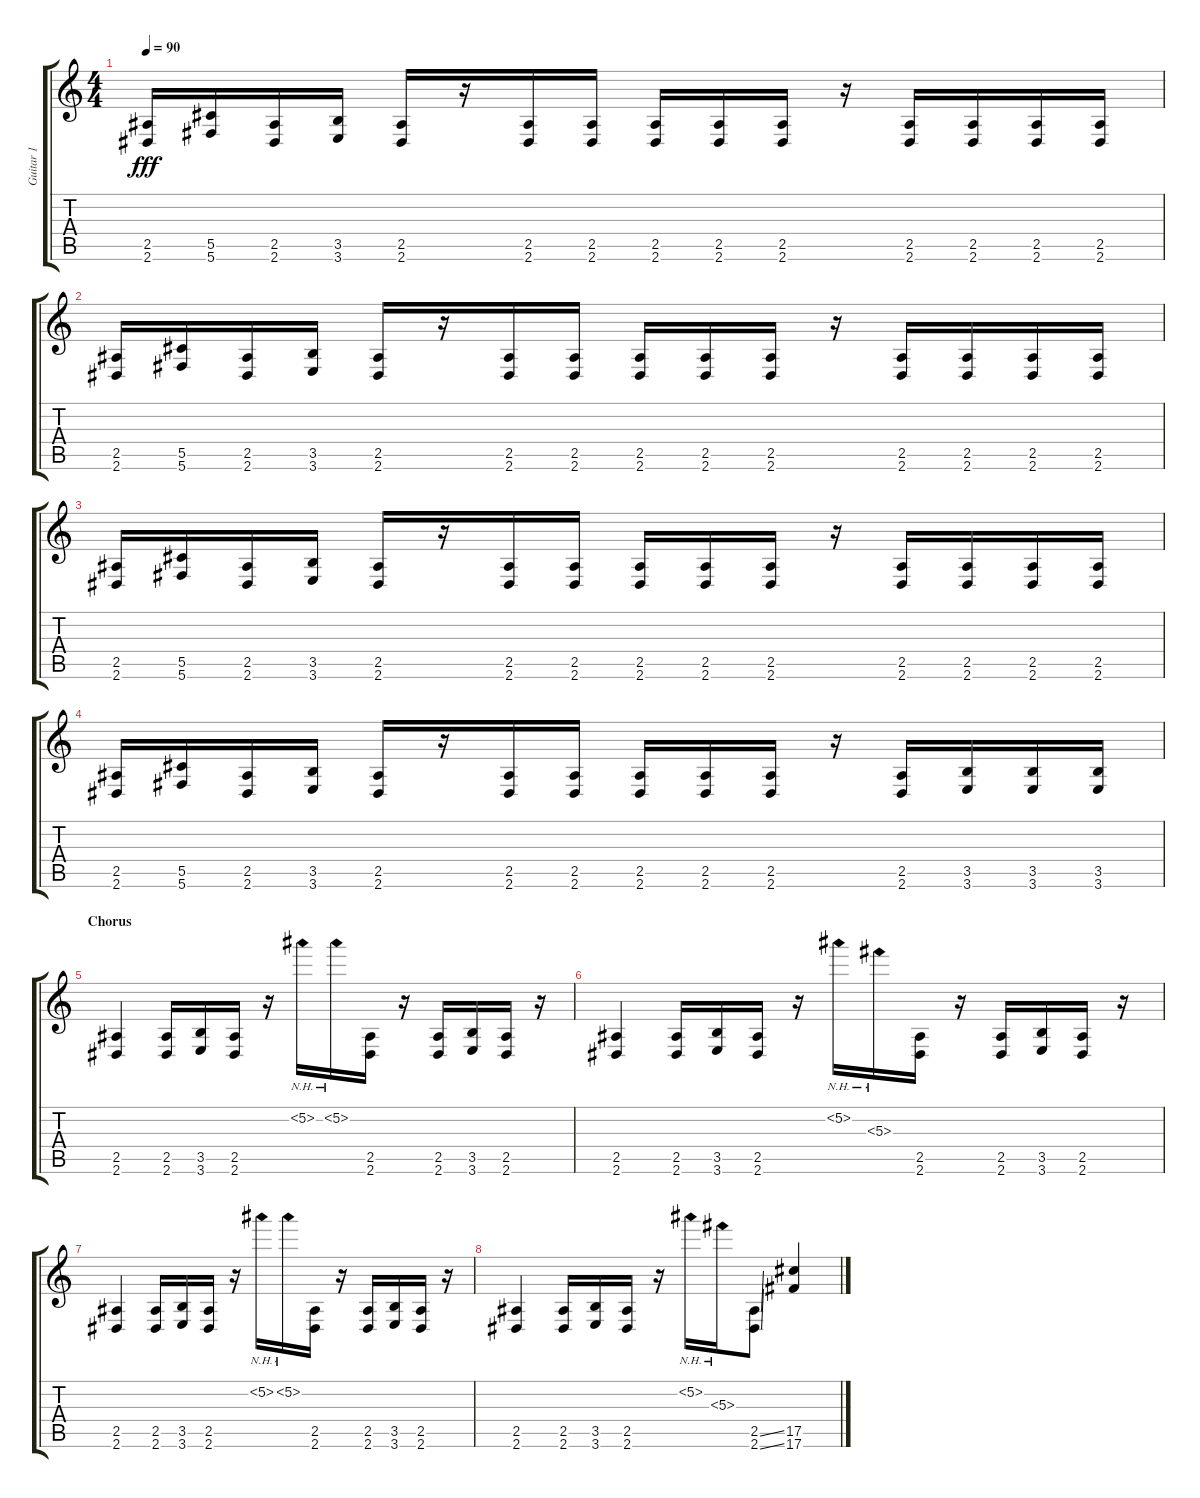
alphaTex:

\track ("Guitar 1" "Guitar 1") {instrument distortionguitar}
\staff {score tabs}
\tuning (Eb4 Bb3 Gb3 Db3 Ab2 Db2) {hide}
\ts (4 4)
\tempo 90
\clef g2
\ks c
(2.5 2.6).16{dy fff} (5.5 5.6).16 (2.5 2.6).16 (3.5 3.6).16 (2.5 2.6).16 r.16 (2.5 2.6).16 (2.5 2.6).16 (2.5 2.6).16 (2.5 2.6).16 (2.5 2.6).16 r.16 (2.5 2.6).16 (2.5 2.6).16 (2.5 2.6).16 (2.5 2.6).16 |
(2.5 2.6).16 (5.5 5.6).16 (2.5 2.6).16 (3.5 3.6).16 (2.5 2.6).16 r.16 (2.5 2.6).16 (2.5 2.6).16 (2.5 2.6).16 (2.5 2.6).16 (2.5 2.6).16 r.16 (2.5 2.6).16 (2.5 2.6).16 (2.5 2.6).16 (2.5 2.6).16 |
(2.5 2.6).16 (5.5 5.6).16 (2.5 2.6).16 (3.5 3.6).16 (2.5 2.6).16 r.16 (2.5 2.6).16 (2.5 2.6).16 (2.5 2.6).16 (2.5 2.6).16 (2.5 2.6).16 r.16 (2.5 2.6).16 (2.5 2.6).16 (2.5 2.6).16 (2.5 2.6).16 |
(2.5 2.6).16 (5.5 5.6).16 (2.5 2.6).16 (3.5 3.6).16 (2.5 2.6).16 r.16 (2.5 2.6).16 (2.5 2.6).16 (2.5 2.6).16 (2.5 2.6).16 (2.5 2.6).16 r.16 (2.5 2.6).16 (3.5 3.6).16 (3.5 3.6).16 (3.5 3.6).16 |
\section ("" "Chorus")
(2.5 2.6).4 (2.5 2.6).16 (3.5 3.6).16 (2.5 2.6).16 r.16 5.2{nh}.16 5.2{nh}.16 (2.5 2.6).16 r.16 (2.5 2.6).16 (3.5 3.6).16 (2.5 2.6).16 r.16 |
(2.5 2.6).4 (2.5 2.6).16 (3.5 3.6).16 (2.5 2.6).16 r.16 5.2{nh}.16 5.3{nh}.16 (2.5 2.6).16 r.16 (2.5 2.6).16 (3.5 3.6).16 (2.5 2.6).16 r.16 |
(2.5 2.6).4 (2.5 2.6).16 (3.5 3.6).16 (2.5 2.6).16 r.16 5.2{nh}.16 5.2{nh}.16 (2.5 2.6).16 r.16 (2.5 2.6).16 (3.5 3.6).16 (2.5 2.6).16 r.16 |
(2.5 2.6).4 (2.5 2.6).16 (3.5 3.6).16 (2.5 2.6).16 r.16 5.2{nh}.16 5.3{nh}.16 (2.5{ss} 2.6{ss}).8 (17.5{ss} 17.6{ss}).4
